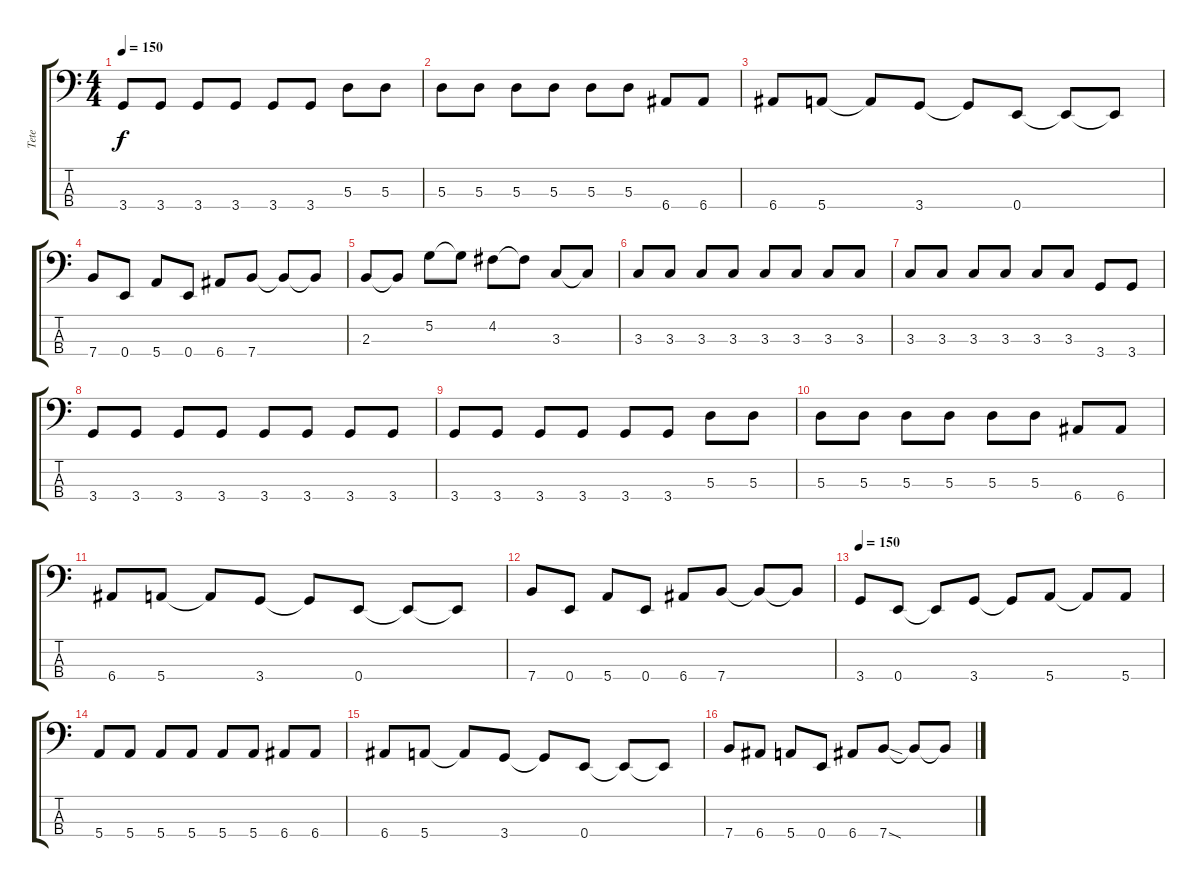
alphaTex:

\track ("Tete" "Tete") {instrument electricbassfinger}
\staff {score tabs}
\tuning (G2 D2 A1 E1) {hide}
\ts (4 4)
\tempo 150
\clef f4
\ks c
3.4.8{dy f} 3.4.8 3.4.8 3.4.8 3.4.8 3.4.8 5.3.8 5.3.8 |
5.3.8 5.3.8 5.3.8 5.3.8 5.3.8 5.3.8 6.4.8 6.4.8 |
6.4.8 5.4.8 5.4{t}.8 3.4.8 3.4{t}.8 0.4.8 0.4{t}.8 0.4{t}.8 |
7.4.8 0.4.8 5.4.8 0.4.8 6.4.8 7.4.8 7.4{t}.8 7.4{t}.8 |
2.3.8 2.3{t}.8 5.2.8 5.2{t}.8 4.2.8 4.2{t}.8 3.3.8 3.3{t}.8 |
3.3.8 3.3.8 3.3.8 3.3.8 3.3.8 3.3.8 3.3.8 3.3.8 |
3.3.8 3.3.8 3.3.8 3.3.8 3.3.8 3.3.8 3.4.8 3.4.8 |
3.4.8 3.4.8 3.4.8 3.4.8 3.4.8 3.4.8 3.4.8 3.4.8 |
3.4.8 3.4.8 3.4.8 3.4.8 3.4.8 3.4.8 5.3.8 5.3.8 |
5.3.8 5.3.8 5.3.8 5.3.8 5.3.8 5.3.8 6.4.8 6.4.8 |
6.4.8 5.4.8 5.4{t}.8 3.4.8 3.4{t}.8 0.4.8 0.4{t}.8 0.4{t}.8 |
7.4.8 0.4.8 5.4.8 0.4.8 6.4.8 7.4.8 7.4{t}.8 7.4{t}.8 |
\tempo 150
3.4.8 0.4.8 0.4{t}.8 3.4.8 3.4{t}.8 5.4.8 5.4{t}.8 5.4.8 |
5.4.8 5.4.8 5.4.8 5.4.8 5.4.8 5.4.8 6.4.8 6.4.8 |
6.4.8 5.4.8 5.4{t}.8 3.4.8 3.4{t}.8 0.4.8 0.4{t}.8 0.4{t}.8 |
7.4.8 6.4.8 5.4.8 0.4.8 6.4.8 7.4{sod}.8 7.4{t}.8 7.4{t}.8
